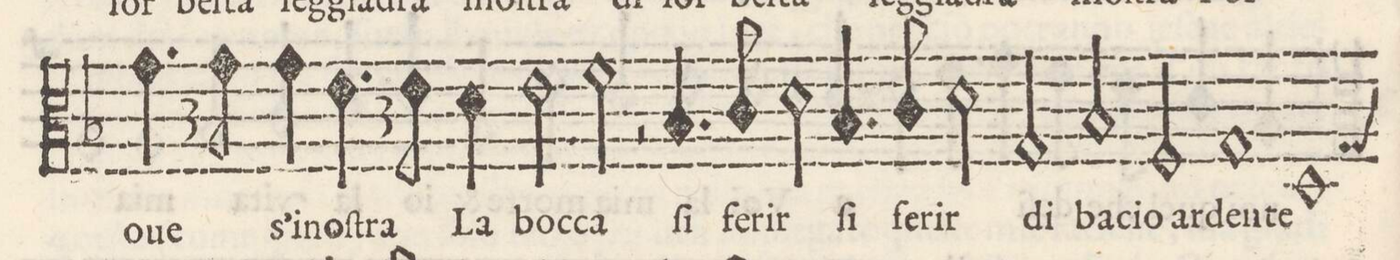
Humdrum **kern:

**kern	**text
*I"SESTO	*
*clefC3	*
*k[b-]	*
*met(c)	*
*M4/4	*
4.g\	oue
8g\	s'i-
8gyy\	.
8gyy\	.
4g\	-no
=56-	=56-
4.eny\	ſtra
8e\	.
8eyy\	.
8eyy\	.
4d\	La
=57-	=57-
2e\	boc-
2f\	-ca
=58-	=58-
2r	.
4.B-/	ſi
8c/	fe-
=59-	=59-
2d\	-rir
4.B-/	ſi
8c/	fe-
=60-	=60-
2d\	-rir
2G/	di
=61-	=61-
2B-/	ba-
2F/	-cio
=62-	=62-
1G	arden-
=63-	=63-
1D	-te
=64-	=64-
2r	.
*-	*-
